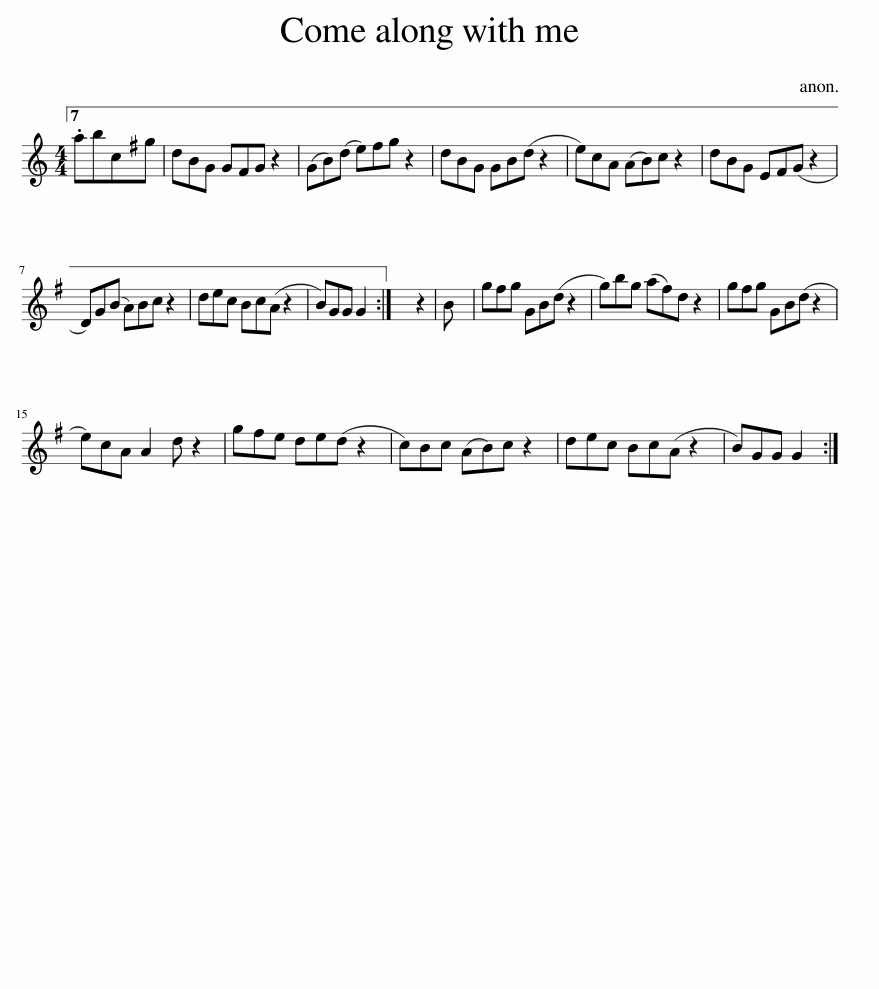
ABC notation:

X:1
L:1/8
M:4/4
I:linebreak $
K:C
V:1 treble
V:1
 .abcg | dBG G^FG z2 | (GB)(d e)^fg z2 | dBG GB(d z2 | e)cA (AB)c z2 | %5
 dBG E^F(G z2 |$ D)G(B A)Bc z2 | dec Bc(A z2 | B)GG G2 :| x8 | %10
 B | g^fg GB(d z2 | g)bg (a^f)d z2 | g^fg GB(d z2 |$ e)cA A2 d z2 | %15
 g^fe de(d z2 | c)Bc (AB)c z2 | dec Bc(A z2 | B)GG G2 :| %19
